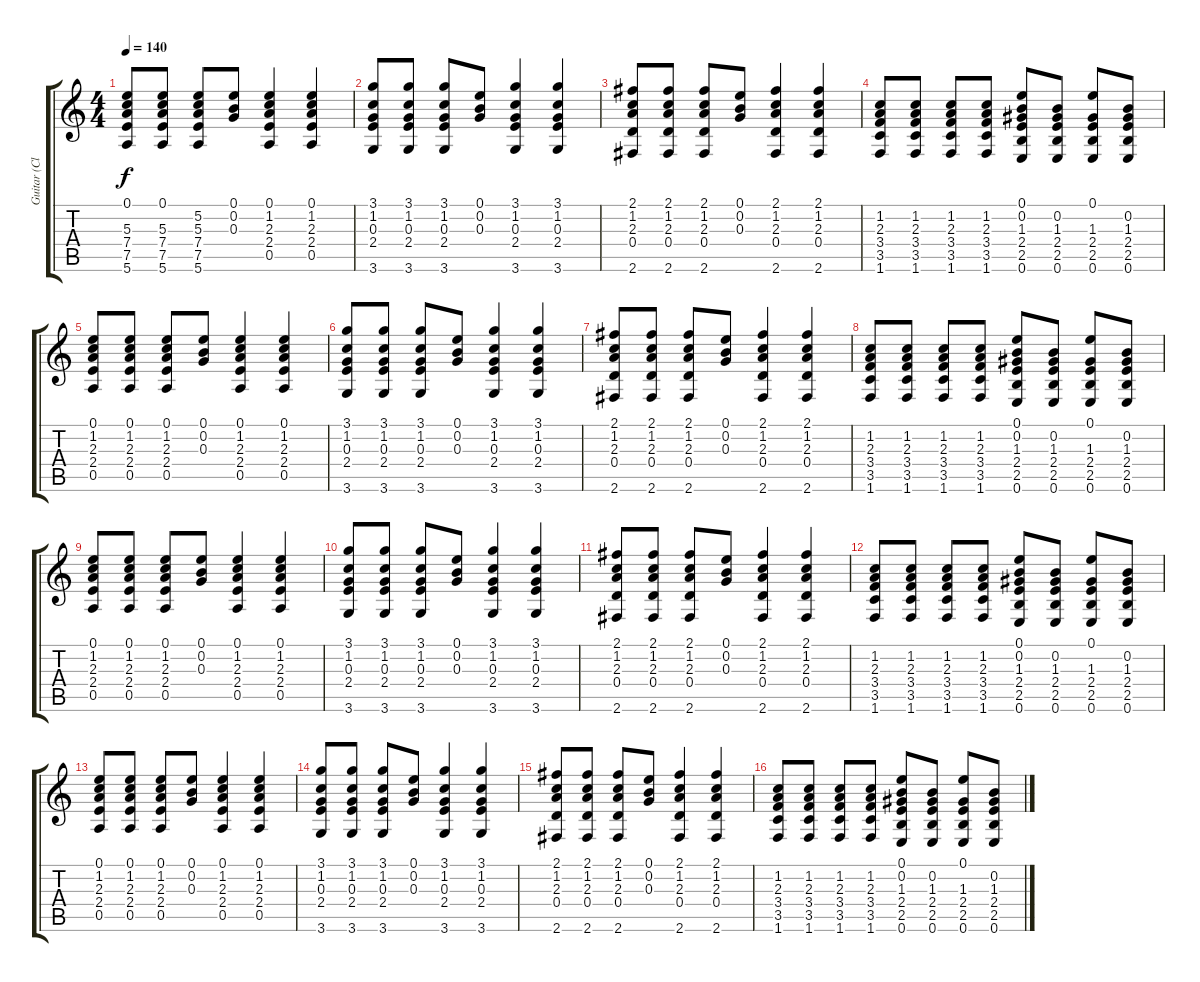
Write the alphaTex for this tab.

\track ("Guitar (Clean)" "Guitar (Cl") {instrument electricguitarclean}
\staff {score tabs}
\tuning (E4 B3 G3 D3 A2 E2) {hide}
\ts (4 4)
\tempo 140
\clef g2
\ks c
(0.1 5.3 7.4 7.5 5.6).8{dy f} (0.1 5.3 7.4 7.5 5.6).8 (5.2 5.3 7.4 7.5 5.6).8 (0.1 0.2 0.3).8 (0.1 1.2 2.3 2.4 0.5).4 (0.1 1.2 2.3 2.4 0.5).4 |
(3.1 1.2 0.3 2.4 3.6).8 (3.1 1.2 0.3 2.4 3.6).8 (3.1 1.2 0.3 2.4 3.6).8 (0.1 0.2 0.3).8 (3.1 1.2 0.3 2.4 3.6).4 (3.1 1.2 0.3 2.4 3.6).4 |
(2.1 1.2 2.3 0.4 2.6).8 (2.1 1.2 2.3 0.4 2.6).8 (2.1 1.2 2.3 0.4 2.6).8 (0.1 0.2 0.3).8 (2.1 1.2 2.3 0.4 2.6).4 (2.1 1.2 2.3 0.4 2.6).4 |
(1.2 2.3 3.4 3.5 1.6).8 (1.2 2.3 3.4 3.5 1.6).8 (1.2 2.3 3.4 3.5 1.6).8 (1.2 2.3 3.4 3.5 1.6).8 (0.1 0.2 1.3 2.4 2.5 0.6).8 (0.2 1.3 2.4 2.5 0.6).8 (0.1 1.3 2.4 2.5 0.6).8 (0.2 1.3 2.4 2.5 0.6).8 |
(0.1 1.2 2.3 2.4 0.5).8 (0.1 1.2 2.3 2.4 0.5).8 (0.1 1.2 2.3 2.4 0.5).8 (0.1 0.2 0.3).8 (0.1 1.2 2.3 2.4 0.5).4 (0.1 1.2 2.3 2.4 0.5).4 |
(3.1 1.2 0.3 2.4 3.6).8 (3.1 1.2 0.3 2.4 3.6).8 (3.1 1.2 0.3 2.4 3.6).8 (0.1 0.2 0.3).8 (3.1 1.2 0.3 2.4 3.6).4 (3.1 1.2 0.3 2.4 3.6).4 |
(2.1 1.2 2.3 0.4 2.6).8 (2.1 1.2 2.3 0.4 2.6).8 (2.1 1.2 2.3 0.4 2.6).8 (0.1 0.2 0.3).8 (2.1 1.2 2.3 0.4 2.6).4 (2.1 1.2 2.3 0.4 2.6).4 |
(1.2 2.3 3.4 3.5 1.6).8 (1.2 2.3 3.4 3.5 1.6).8 (1.2 2.3 3.4 3.5 1.6).8 (1.2 2.3 3.4 3.5 1.6).8 (0.1 0.2 1.3 2.4 2.5 0.6).8 (0.2 1.3 2.4 2.5 0.6).8 (0.1 1.3 2.4 2.5 0.6).8 (0.2 1.3 2.4 2.5 0.6).8 |
(0.1 1.2 2.3 2.4 0.5).8 (0.1 1.2 2.3 2.4 0.5).8 (0.1 1.2 2.3 2.4 0.5).8 (0.1 0.2 0.3).8 (0.1 1.2 2.3 2.4 0.5).4 (0.1 1.2 2.3 2.4 0.5).4 |
(3.1 1.2 0.3 2.4 3.6).8 (3.1 1.2 0.3 2.4 3.6).8 (3.1 1.2 0.3 2.4 3.6).8 (0.1 0.2 0.3).8 (3.1 1.2 0.3 2.4 3.6).4 (3.1 1.2 0.3 2.4 3.6).4 |
(2.1 1.2 2.3 0.4 2.6).8 (2.1 1.2 2.3 0.4 2.6).8 (2.1 1.2 2.3 0.4 2.6).8 (0.1 0.2 0.3).8 (2.1 1.2 2.3 0.4 2.6).4 (2.1 1.2 2.3 0.4 2.6).4 |
(1.2 2.3 3.4 3.5 1.6).8 (1.2 2.3 3.4 3.5 1.6).8 (1.2 2.3 3.4 3.5 1.6).8 (1.2 2.3 3.4 3.5 1.6).8 (0.1 0.2 1.3 2.4 2.5 0.6).8 (0.2 1.3 2.4 2.5 0.6).8 (0.1 1.3 2.4 2.5 0.6).8 (0.2 1.3 2.4 2.5 0.6).8 |
(0.1 1.2 2.3 2.4 0.5).8 (0.1 1.2 2.3 2.4 0.5).8 (0.1 1.2 2.3 2.4 0.5).8 (0.1 0.2 0.3).8 (0.1 1.2 2.3 2.4 0.5).4 (0.1 1.2 2.3 2.4 0.5).4 |
(3.1 1.2 0.3 2.4 3.6).8 (3.1 1.2 0.3 2.4 3.6).8 (3.1 1.2 0.3 2.4 3.6).8 (0.1 0.2 0.3).8 (3.1 1.2 0.3 2.4 3.6).4 (3.1 1.2 0.3 2.4 3.6).4 |
(2.1 1.2 2.3 0.4 2.6).8 (2.1 1.2 2.3 0.4 2.6).8 (2.1 1.2 2.3 0.4 2.6).8 (0.1 0.2 0.3).8 (2.1 1.2 2.3 0.4 2.6).4 (2.1 1.2 2.3 0.4 2.6).4 |
(1.2 2.3 3.4 3.5 1.6).8 (1.2 2.3 3.4 3.5 1.6).8 (1.2 2.3 3.4 3.5 1.6).8 (1.2 2.3 3.4 3.5 1.6).8 (0.1 0.2 1.3 2.4 2.5 0.6).8 (0.2 1.3 2.4 2.5 0.6).8 (0.1 1.3 2.4 2.5 0.6).8 (0.2 1.3 2.4 2.5 0.6).8
